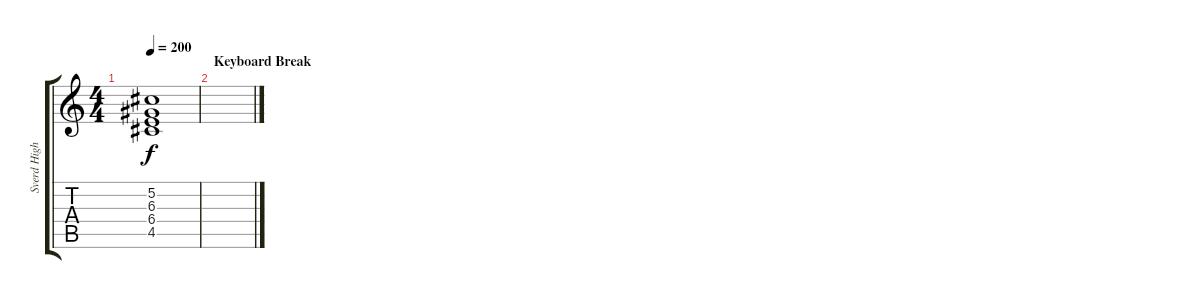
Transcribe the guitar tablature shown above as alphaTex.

\track ("Sverd High Strings" "Sverd High") {instrument stringensemble1}
\staff {score tabs}
\tuning (E4 B3 G4 D4 A3 E3) {hide}
\ts (4 4)
\tempo 200
\clef g2
\ks c
(5.2 6.3 6.4 4.5).1{dy f} |
\section ("" "Keyboard Break")
